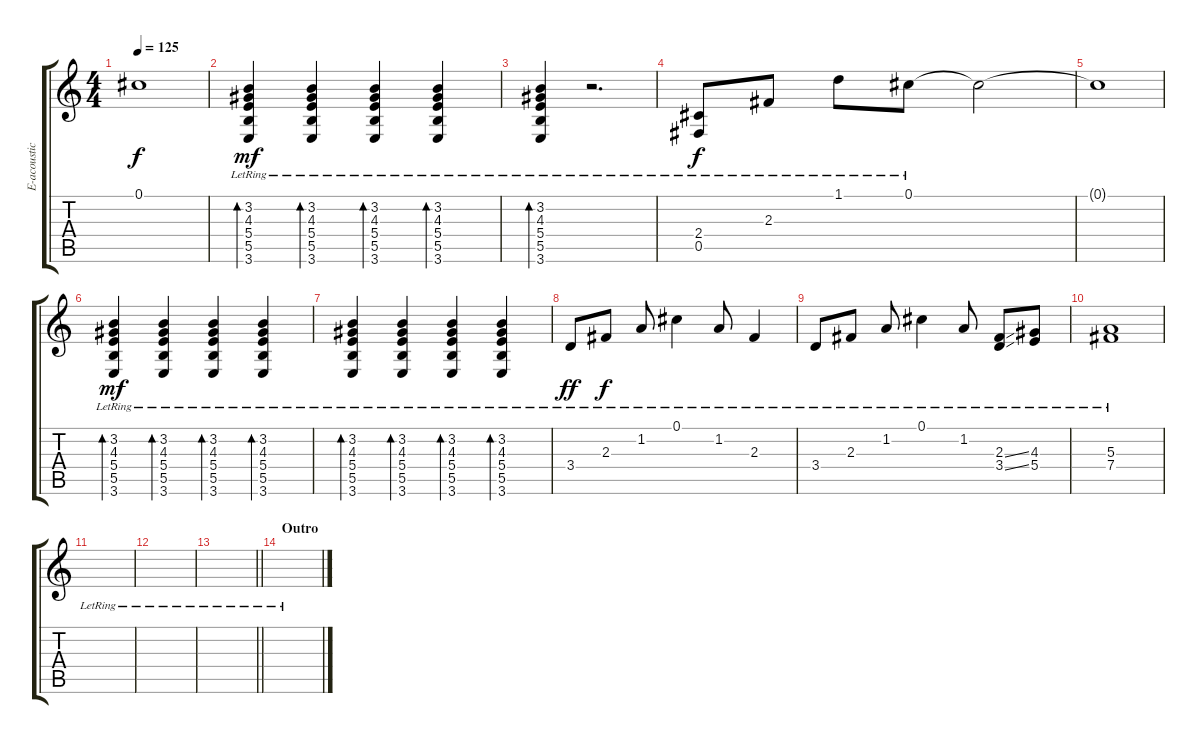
\track ("E-acoustic" "E-acoustic") {instrument electricguitarjazz}
\staff {score tabs}
\tuning (Db4 Ab3 E3 B2 Gb2 Db2) {hide}
\ts (4 4)
\tempo 125
\clef g2
\ks c
0.1{t}.1{dy f} |
(3.2{lr} 4.3{lr} 5.4{lr} 5.5{lr} 3.6{lr}).4{bd 30 dy mf} (3.2{lr} 4.3{lr} 5.4{lr} 5.5{lr} 3.6{lr}).4{bd 30} (3.2{lr} 4.3{lr} 5.4{lr} 5.5{lr} 3.6{lr}).4{bd 30} (3.2{lr} 4.3{lr} 5.4{lr} 5.5{lr} 3.6{lr}).4{bd 30} |
(3.2{lr} 4.3{lr} 5.4{lr} 5.5{lr} 3.6{lr}).4{bd 30} r.2{d} |
(2.4{lr} 0.5{lr}).8{dy f} 2.3{lr}.8 1.1{lr}.8 0.1{lr}.8 0.1{t}.2 |
0.1{t}.1 |
(3.2{lr} 4.3{lr} 5.4{lr} 5.5{lr} 3.6{lr}).4{bd 30 dy mf} (3.2{lr} 4.3{lr} 5.4{lr} 5.5{lr} 3.6{lr}).4{bd 30} (3.2{lr} 4.3{lr} 5.4{lr} 5.5{lr} 3.6{lr}).4{bd 30} (3.2{lr} 4.3{lr} 5.4{lr} 5.5{lr} 3.6{lr}).4{bd 30} |
(3.2{lr} 4.3{lr} 5.4{lr} 5.5{lr} 3.6{lr}).4{bd 30} (3.2{lr} 4.3{lr} 5.4{lr} 5.5{lr} 3.6{lr}).4{bd 30} (3.2{lr} 4.3{lr} 5.4{lr} 5.5{lr} 3.6{lr}).4{bd 30} (3.2{lr} 4.3{lr} 5.4{lr} 5.5{lr} 3.6{lr}).4{bd 30} |
3.4{lr}.8{dy ff} 2.3{lr}.8{dy f} 1.2{lr}.8 0.1{lr}.4 1.2{lr}.8 2.3{lr}.4 |
3.4{lr}.8 2.3{lr}.8 1.2{lr}.8 0.1{lr}.4 1.2{lr}.8 (2.3{ss lr} 3.4{ss lr}).8 (4.3{lr} 5.4{lr}).8 |
(5.3{lr} 7.4{lr}).1 |
|
|
\barLineRight lightlight
|
\section ("" "Outro")
